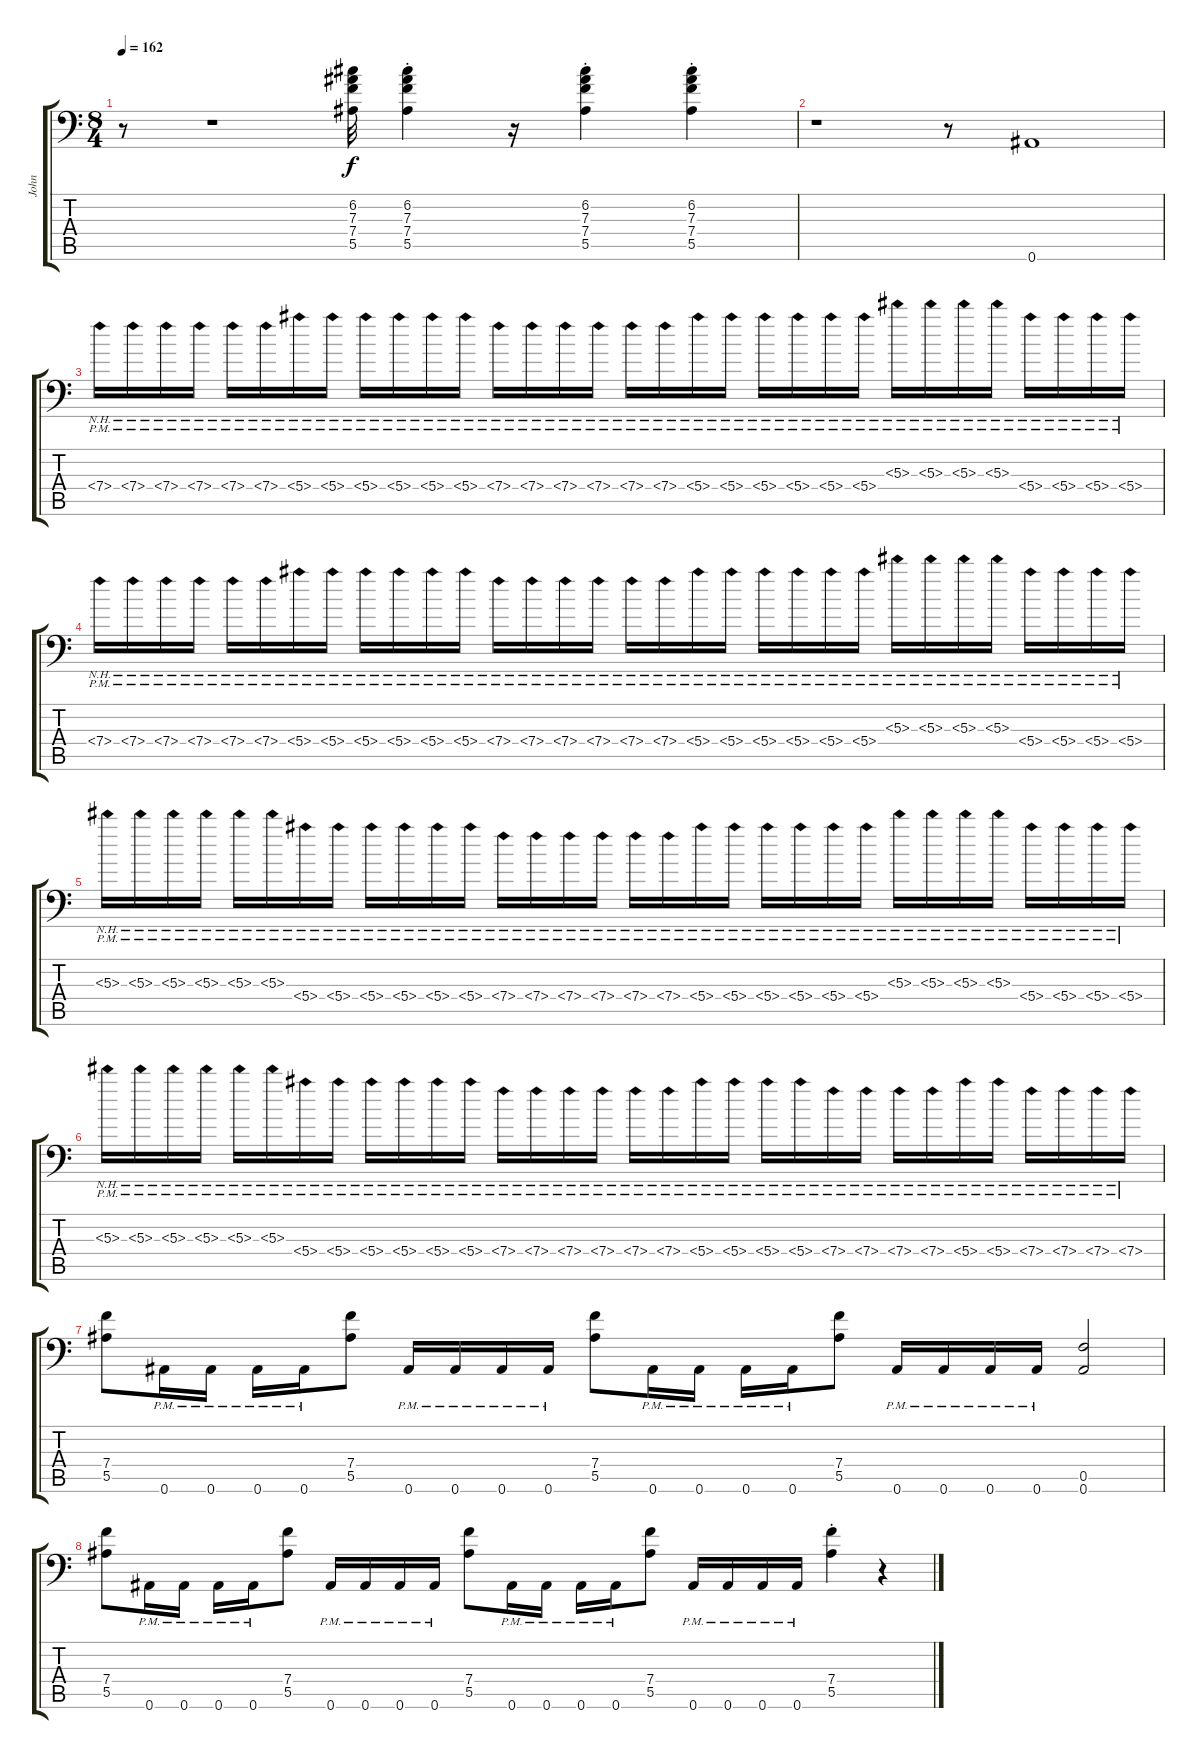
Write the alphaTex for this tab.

\track ("John" "John") {instrument distortionguitar}
\staff {score tabs}
\tuning (C4 G3 Eb3 Bb2 F2 Bb1) {hide}
\ts (8 4)
\tempo 162
\clef f4
\ks c
r.8{dy f} r.1 (6.2 7.3 7.4 5.5).32 (6.2{st} 7.3{st} 7.4{st} 5.5{st}).4 r.16 (6.2{st} 7.3{st} 7.4{st} 5.5{st}).4 (6.2{st} 7.3{st} 7.4{st} 5.5{st}).4 |
r.1 r.8 0.6.1 |
7.4{nh pm}.16 7.4{nh pm}.16 7.4{nh pm}.16 7.4{nh pm}.16 7.4{nh pm}.16 7.4{nh pm}.16 5.4{nh pm}.16 5.4{nh pm}.16 5.4{nh pm}.16 5.4{nh pm}.16 5.4{nh pm}.16 5.4{nh pm}.16 7.4{nh pm}.16 7.4{nh pm}.16 7.4{nh pm}.16 7.4{nh pm}.16 7.4{nh pm}.16 7.4{nh pm}.16 5.4{nh pm}.16 5.4{nh pm}.16 5.4{nh pm}.16 5.4{nh pm}.16 5.4{nh pm}.16 5.4{nh pm}.16 5.3{nh pm}.16 5.3{nh pm}.16 5.3{nh pm}.16 5.3{nh pm}.16 5.4{nh pm}.16 5.4{nh pm}.16 5.4{nh pm}.16 5.4{nh pm}.16 |
7.4{nh pm}.16 7.4{nh pm}.16 7.4{nh pm}.16 7.4{nh pm}.16 7.4{nh pm}.16 7.4{nh pm}.16 5.4{nh pm}.16 5.4{nh pm}.16 5.4{nh pm}.16 5.4{nh pm}.16 5.4{nh pm}.16 5.4{nh pm}.16 7.4{nh pm}.16 7.4{nh pm}.16 7.4{nh pm}.16 7.4{nh pm}.16 7.4{nh pm}.16 7.4{nh pm}.16 5.4{nh pm}.16 5.4{nh pm}.16 5.4{nh pm}.16 5.4{nh pm}.16 5.4{nh pm}.16 5.4{nh pm}.16 5.3{nh pm}.16 5.3{nh pm}.16 5.3{nh pm}.16 5.3{nh pm}.16 5.4{nh pm}.16 5.4{nh pm}.16 5.4{nh pm}.16 5.4{nh pm}.16 |
5.3{nh pm}.16 5.3{nh pm}.16 5.3{nh pm}.16 5.3{nh pm}.16 5.3{nh pm}.16 5.3{nh pm}.16 5.4{nh pm}.16 5.4{nh pm}.16 5.4{nh pm}.16 5.4{nh pm}.16 5.4{nh pm}.16 5.4{nh pm}.16 7.4{nh pm}.16 7.4{nh pm}.16 7.4{nh pm}.16 7.4{nh pm}.16 7.4{nh pm}.16 7.4{nh pm}.16 5.4{nh pm}.16 5.4{nh pm}.16 5.4{nh pm}.16 5.4{nh pm}.16 5.4{nh pm}.16 5.4{nh pm}.16 5.3{nh pm}.16 5.3{nh pm}.16 5.3{nh pm}.16 5.3{nh pm}.16 5.4{nh pm}.16 5.4{nh pm}.16 5.4{nh pm}.16 5.4{nh pm}.16 |
5.3{nh pm}.16 5.3{nh pm}.16 5.3{nh pm}.16 5.3{nh pm}.16 5.3{nh pm}.16 5.3{nh pm}.16 5.4{nh pm}.16 5.4{nh pm}.16 5.4{nh pm}.16 5.4{nh pm}.16 5.4{nh pm}.16 5.4{nh pm}.16 7.4{nh pm}.16 7.4{nh pm}.16 7.4{nh pm}.16 7.4{nh pm}.16 7.4{nh pm}.16 7.4{nh pm}.16 5.4{nh pm}.16 5.4{nh pm}.16 5.4{nh pm}.16 5.4{nh pm}.16 7.4{nh pm}.16 7.4{nh pm}.16 7.4{nh pm}.16 7.4{nh pm}.16 5.4{nh pm}.16 5.4{nh pm}.16 7.4{nh pm}.16 7.4{nh pm}.16 7.4{nh pm}.16 7.4{nh pm}.16 |
(7.4 5.5).8 0.6{pm}.16 0.6{pm}.16 0.6{pm}.16 0.6{pm}.16 (7.4 5.5).8 0.6{pm}.16 0.6{pm}.16 0.6{pm}.16 0.6{pm}.16 (7.4 5.5).8 0.6{pm}.16 0.6{pm}.16 0.6{pm}.16 0.6{pm}.16 (7.4 5.5).8 0.6{pm}.16 0.6{pm}.16 0.6{pm}.16 0.6{pm}.16 (0.5 0.6).2 |
(7.4 5.5).8 0.6{pm}.16 0.6{pm}.16 0.6{pm}.16 0.6{pm}.16 (7.4 5.5).8 0.6{pm}.16 0.6{pm}.16 0.6{pm}.16 0.6{pm}.16 (7.4 5.5).8 0.6{pm}.16 0.6{pm}.16 0.6{pm}.16 0.6{pm}.16 (7.4 5.5).8 0.6{pm}.16 0.6{pm}.16 0.6{pm}.16 0.6{pm}.16 (7.4{st} 5.5{st}).4 r.4
